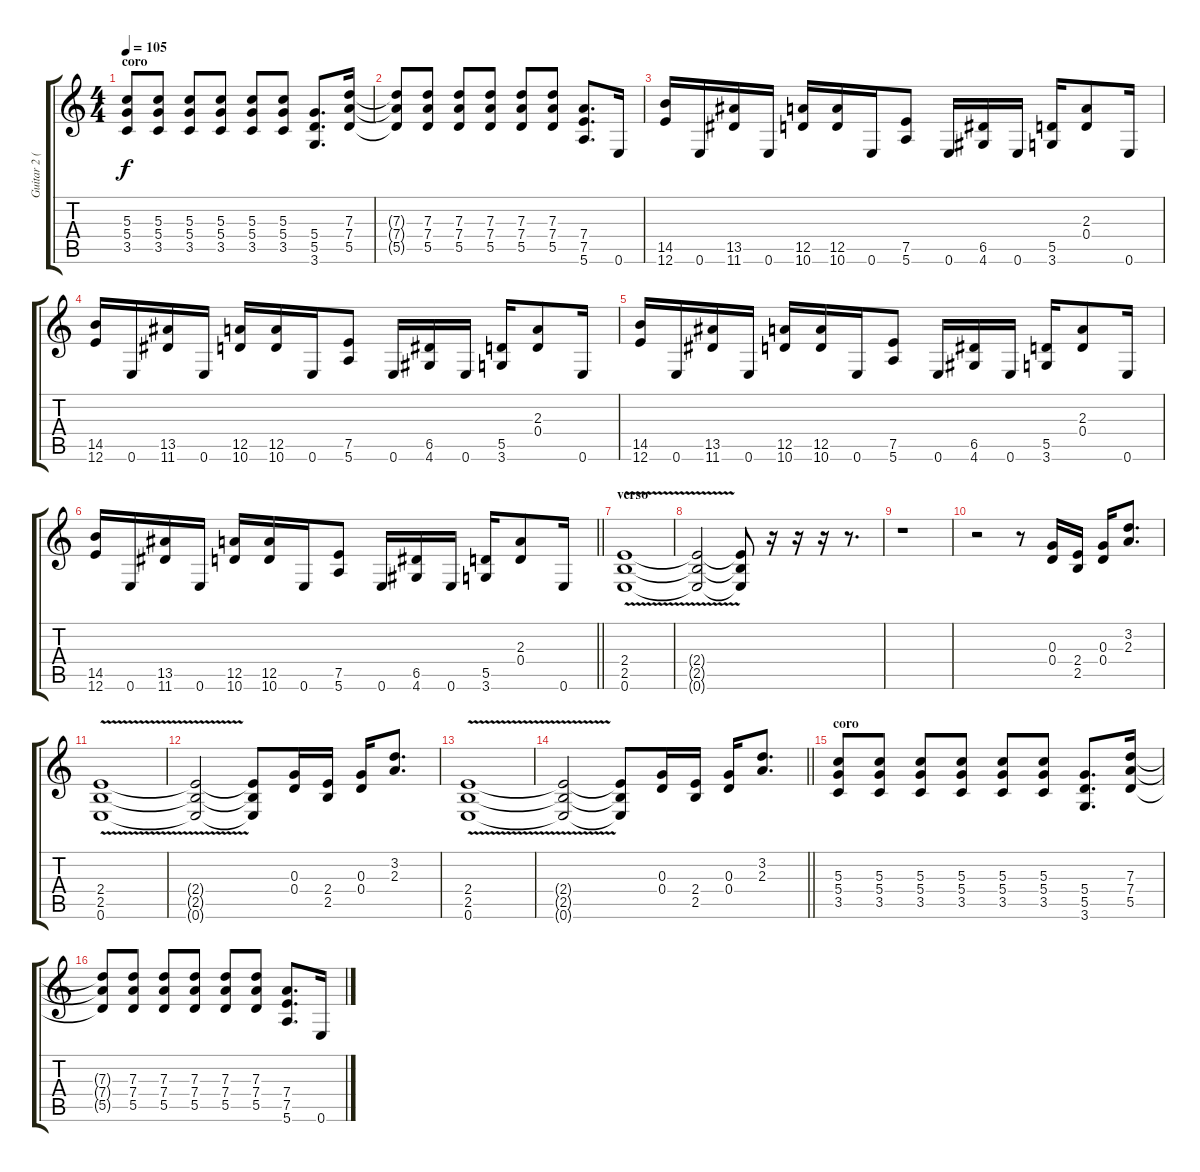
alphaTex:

\track ("Guitar 2 (Slash)" "Guitar 2 (") {instrument distortionguitar}
\staff {score tabs}
\tuning (E4 B3 G3 D3 A2 E2) {hide}
\ts (4 4)
\section ("" "coro")
\tempo 105
\clef g2
\ks c
(5.3 5.4 3.5).8{dy f} (5.3 5.4 3.5).8 (5.3 5.4 3.5).8 (5.3 5.4 3.5).8 (5.3 5.4 3.5).8 (5.3 5.4 3.5).8 (5.4 5.5 3.6).8{d} (7.3 7.4 5.5).16 |
(7.3{t} 7.4{t} 5.5{t}).8 (7.3 7.4 5.5).8 (7.3 7.4 5.5).8 (7.3 7.4 5.5).8 (7.3 7.4 5.5).8 (7.3 7.4 5.5).8 (7.4 7.5 5.6).8{d} 0.6.16 |
(14.5 12.6).16 0.6.16 (13.5 11.6).16 0.6.16 (12.5 10.6).16 (12.5 10.6).16 0.6.16 (7.5 5.6).8 0.6.16 (6.5 4.6).16 0.6.16 (5.5 3.6).16 (2.3 0.4).8 0.6.16 |
(14.5 12.6).16 0.6.16 (13.5 11.6).16 0.6.16 (12.5 10.6).16 (12.5 10.6).16 0.6.16 (7.5 5.6).8 0.6.16 (6.5 4.6).16 0.6.16 (5.5 3.6).16 (2.3 0.4).8 0.6.16 |
(14.5 12.6).16 0.6.16 (13.5 11.6).16 0.6.16 (12.5 10.6).16 (12.5 10.6).16 0.6.16 (7.5 5.6).8 0.6.16 (6.5 4.6).16 0.6.16 (5.5 3.6).16 (2.3 0.4).8 0.6.16 |
\barLineRight lightlight
(14.5 12.6).16 0.6.16 (13.5 11.6).16 0.6.16 (12.5 10.6).16 (12.5 10.6).16 0.6.16 (7.5 5.6).8 0.6.16 (6.5 4.6).16 0.6.16 (5.5 3.6).16 (2.3 0.4).8 0.6.16 |
\section ("" "verso")
(2.4{v} 2.5{v} 0.6{v}).1{volume 2} |
(2.4{t} 2.5{t} 0.6{t}).2 (2.4{t} 2.5{t} 0.6{t}).8 r.16 r.16 r.16 r.8{d} |
r.1 |
r.2{volume 14} r.8 (0.3 0.4).16 (2.4 2.5).16 (0.3 0.4).16 (3.2 2.3).8{d} |
(2.4{v} 2.5{v} 0.6{v}).1 |
(2.4{t} 2.5{t} 0.6{t}).2 (2.4{t} 2.5{t} 0.6{t}).8 (0.3 0.4).16 (2.4 2.5).16 (0.3 0.4).16 (3.2 2.3).8{d} |
(2.4{v} 2.5{v} 0.6{v}).1 |
\barLineRight lightlight
(2.4{t} 2.5{t} 0.6{t}).2 (2.4{t} 2.5{t} 0.6{t}).8 (0.3 0.4).16 (2.4 2.5).16 (0.3 0.4).16 (3.2 2.3).8{d} |
\section ("" "coro")
(5.3 5.4 3.5).8 (5.3 5.4 3.5).8 (5.3 5.4 3.5).8 (5.3 5.4 3.5).8 (5.3 5.4 3.5).8 (5.3 5.4 3.5).8 (5.4 5.5 3.6).8{d} (7.3 7.4 5.5).16 |
(7.3{t} 7.4{t} 5.5{t}).8 (7.3 7.4 5.5).8 (7.3 7.4 5.5).8 (7.3 7.4 5.5).8 (7.3 7.4 5.5).8 (7.3 7.4 5.5).8 (7.4 7.5 5.6).8{d} 0.6.16
